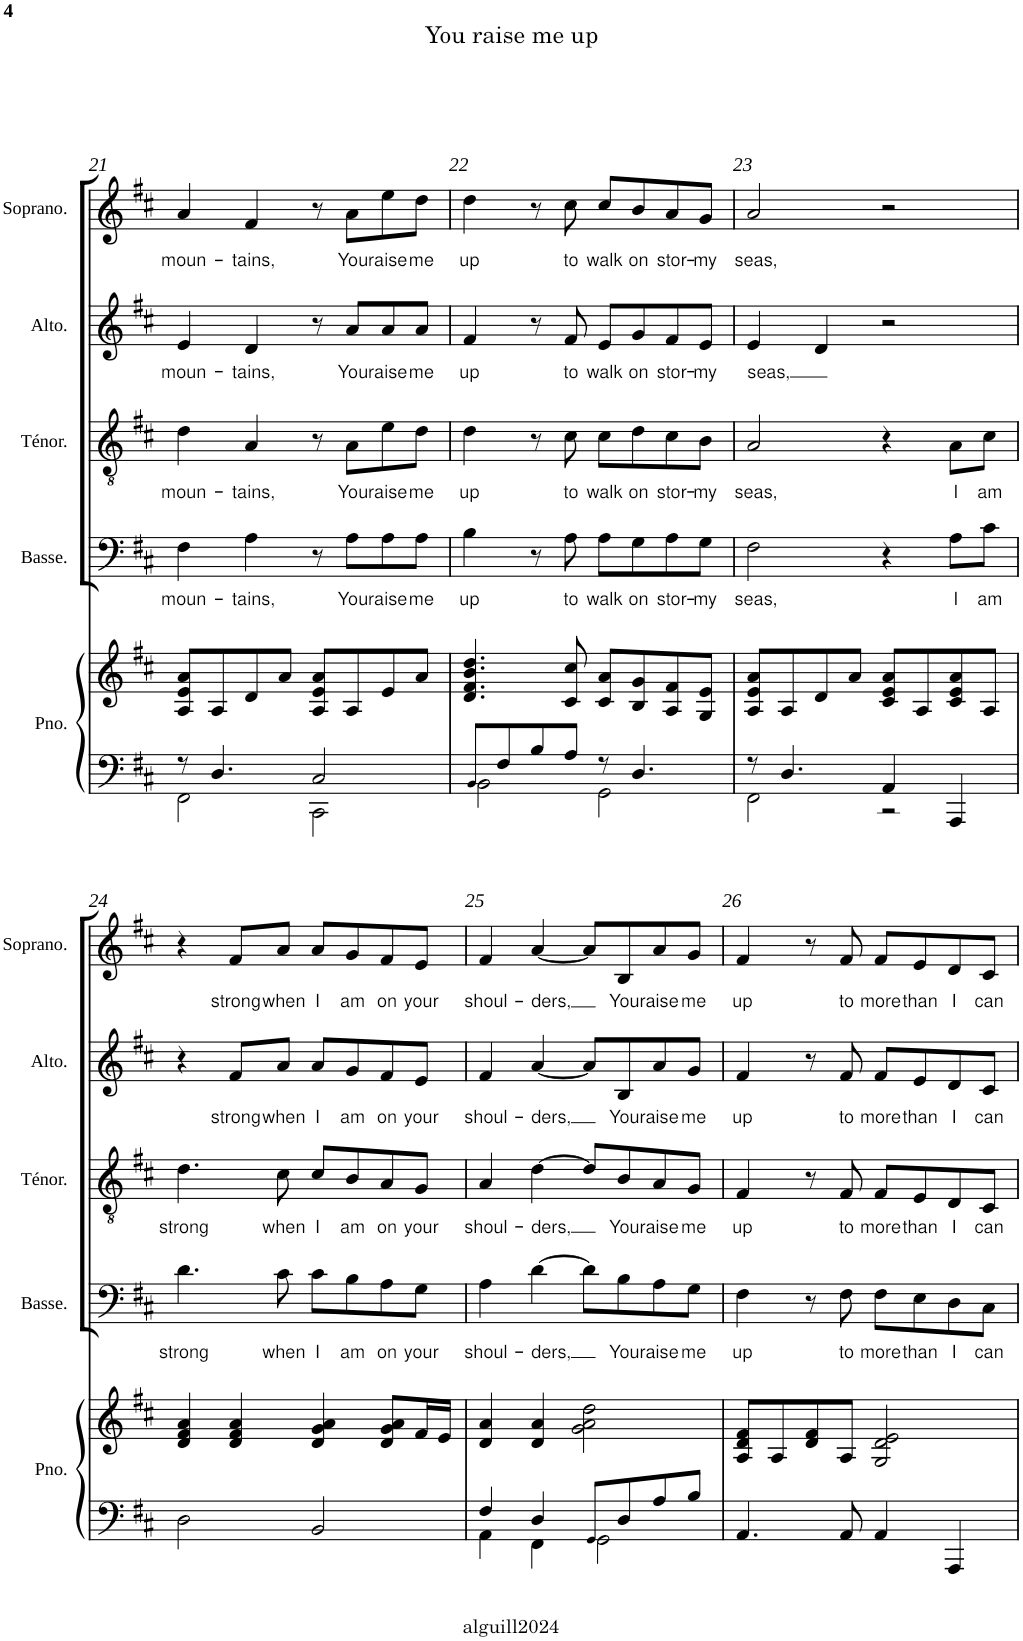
**kern	**kern	**kern	**text	**kern	**text	**kern	**text	**kern	**text
*part5	*part5	*part4	*part4	*part3	*part3	*part2	*part2	*part1	*part1
*staff6	*staff5	*staff4	*staff4	*staff3	*staff3	*staff2	*staff2	*staff1	*staff1
*I"Piano	*	*I"Basse	*	*I"Ténor	*	*I"Alto	*	*I"Soprano	*
*I'Pno.	*	*I'Basse.	*	*I'Ténor.	*	*I'Alto.	*	*I'Soprano.	*
!!LO:PB:g=z
*clefF4	*clefG2	*clefF4	*	*clefGv2	*	*clefG2	*	*clefG2	*
*k[f#c#]	*k[f#c#]	*k[f#c#]	*	*k[f#c#]	*	*k[f#c#]	*	*k[f#c#]	*
*D:	*D:	*D:	*	*D:	*	*D:	*	*D:	*
*M4/4	*M4/4	*M4/4	*	*M4/4	*	*M4/4	*	*M4/4	*
=21	=21	=21	=21	=21	=21	=21	=21	=21	=21
*^	*	*	*	*	*	*	*	*	*
!	!	!	!	!LO:LY:b	!	!LO:LY:b	!	!LO:LY:b	!	!LO:LY:b
8r	2FF#\	8A/ 8e/ 8a/L	4F#\	moun-	4d\	moun-	4e/	moun-	4a/	moun-
4.D/	.	8A/	.	.	.	.	.	.	.	.
!	!	!	!	!LO:LY:b	!	!LO:LY:b	!	!LO:LY:b	!	!LO:LY:b
.	.	8d/	4A\	-tains,	4A/	-tains,	4d/	-tains,	4f#/	-tains,
.	.	8a/J	.	.	.	.	.	.	.	.
2C#/	2CC#\	8A/ 8e/ 8a/L	8r	.	8r	.	8r	.	8r	.
!	!	!	!	!LO:LY:b	!	!LO:LY:b	!	!LO:LY:b	!	!LO:LY:b
.	.	8A/	8A\L	You	8A\L	You	8a/L	You	8a\L	You
!	!	!	!	!LO:LY:b	!	!LO:LY:b	!	!LO:LY:b	!	!LO:LY:b
.	.	8e/	8A\	raise	8e\	raise	8a/	raise	8ee\	raise
!	!	!	!	!LO:LY:b	!	!LO:LY:b	!	!LO:LY:b	!	!LO:LY:b
.	.	8a/J	8A\J	me	8d\J	me	8a/J	me	8dd\J	me
=22	=22	=22	=22	=22	=22	=22	=22	=22	=22	=22
!	!	!	!	!LO:LY:b	!	!LO:LY:b	!	!LO:LY:b	!	!LO:LY:b
8BB/L	2BB\	4.d/ 4.f#/ 4.b/ 4.dd/	4B\	up	4d\	up	4f#/	up	4dd\	up
8F#/	.	.	.	.	.	.	.	.	.	.
8B/	.	.	8r	.	8r	.	8r	.	8r	.
!	!	!	!	!LO:LY:b	!	!LO:LY:b	!	!LO:LY:b	!	!LO:LY:b
8A/J	.	8c#/ 8cc#/	8A\	to	8c#\	to	8f#/	to	8cc#\	to
!	!	!	!	!LO:LY:b	!	!LO:LY:b	!	!LO:LY:b	!	!LO:LY:b
8r	2GG\	8c#/ 8a/L	8A\L	walk	8c#\L	walk	8e/L	walk	8cc#/L	walk
!	!	!	!	!LO:LY:b	!	!LO:LY:b	!	!LO:LY:b	!	!LO:LY:b
4.D/	.	8B/ 8g/	8G\	on	8d\	on	8g/	on	8b/	on
!	!	!	!	!LO:LY:b	!	!LO:LY:b	!	!LO:LY:b	!	!LO:LY:b
.	.	8A/ 8f#/	8A\	stor-	8c#\	stor-	8f#/	stor-	8a/	stor-
!	!	!	!	!LO:LY:b	!	!LO:LY:b	!	!LO:LY:b	!	!LO:LY:b
.	.	8G/ 8e/J	8G\J	-my	8B\J	-my	8e/J	-my	8g/J	-my
=23	=23	=23	=23	=23	=23	=23	=23	=23	=23	=23
!	!	!	!	!LO:LY:b	!	!LO:LY:b	!	!LO:LY:b	!	!LO:LY:b
8r	2FF#\	8A/ 8e/ 8a/L	2F#\	seas,	2A/	seas,	4e/	seas,	2a/	seas,
4.D/	.	8A/	.	.	.	.	.	.	.	.
.	.	8d/	.	.	.	.	4d/	.	.	.
.	.	8a/J	.	.	.	.	.	.	.	.
4AA/	2r	8c#/ 8e/ 8a/L	4r	.	4r	.	2r	.	2r	.
.	.	8A/	.	.	.	.	.	.	.	.
!	!	!	!	!LO:LY:b	!	!LO:LY:b	!	!	!	!
4AAA/	.	8c#/ 8e/ 8a/	8A\L	I	8A\L	I	.	.	.	.
!	!	!	!	!LO:LY:b	!	!LO:LY:b	!	!	!	!
.	.	8A/J	8c#\J	am	8c#\J	am	.	.	.	.
*v	*v	*	*	*	*	*	*	*	*	*
!!LO:LB:g=z
=24	=24	=24	=24	=24	=24	=24	=24	=24	=24
!	!	!	!LO:LY:b	!	!LO:LY:b	!	!	!	!
2D\	4d/ 4f#/ 4a/	4.d\	strong	4.d\	strong	4r	.	4r	.
!	!	!	!	!	!	!	!LO:LY:b	!	!LO:LY:b
.	4d/ 4f#/ 4a/	.	.	.	.	8f#/L	strong	8f#/L	strong
!	!	!	!LO:LY:b	!	!LO:LY:b	!	!LO:LY:b	!	!LO:LY:b
.	.	8c#\	when	8c#\	when	8a/J	when	8a/J	when
!	!	!	!LO:LY:b	!	!LO:LY:b	!	!LO:LY:b	!	!LO:LY:b
2BB/	4d/ 4g/ 4a/	8c#\L	I	8c#/L	I	8a/L	I	8a/L	I
!	!	!	!LO:LY:b	!	!LO:LY:b	!	!LO:LY:b	!	!LO:LY:b
.	.	8B\	am	8B/	am	8g/	am	8g/	am
!	!	!	!LO:LY:b	!	!LO:LY:b	!	!LO:LY:b	!	!LO:LY:b
.	8d/ 8g/ 8a/L	8A\	on	8A/	on	8f#/	on	8f#/	on
!	!	!	!LO:LY:b	!	!LO:LY:b	!	!LO:LY:b	!	!LO:LY:b
.	16f#/L	8G\J	your	8G/J	your	8e/J	your	8e/J	your
.	16e/JJ	.	.	.	.	.	.	.	.
=25	=25	=25	=25	=25	=25	=25	=25	=25	=25
*^	*	*	*	*	*	*	*	*	*
!	!	!	!	!LO:LY:b	!	!LO:LY:b	!	!LO:LY:b	!	!LO:LY:b
4F#/	4AA\	4d/ 4a/	4A\	shoul-	4A/	shoul-	4f#/	shoul-	4f#/	shoul-
!	!	!	!	!LO:LY:b	!	!LO:LY:b	!	!LO:LY:b	!	!LO:LY:b
4D/	4FF#\	4d/ 4a/	[4d\	-ders,	[4d\	-ders,	[4a/	-ders,	[4a/	-ders,
8GG/L	2GG\	2g\ 2a\ 2dd\	8d\L]	.	8d/L]	.	8a/L]	.	8a/L]	.
!	!	!	!	!LO:LY:b	!	!LO:LY:b	!	!LO:LY:b	!	!LO:LY:b
8D/	.	.	8B\	You	8B/	You	8B/	You	8B/	You
!	!	!	!	!LO:LY:b	!	!LO:LY:b	!	!LO:LY:b	!	!LO:LY:b
8A/	.	.	8A\	raise	8A/	raise	8a/	raise	8a/	raise
!	!	!	!	!LO:LY:b	!	!LO:LY:b	!	!LO:LY:b	!	!LO:LY:b
8B/J	.	.	8G\J	me	8G/J	me	8g/J	me	8g/J	me
=26	=26	=26	=26	=26	=26	=26	=26	=26	=26	=26
!	!	!	!	!LO:LY:b	!	!LO:LY:b	!	!LO:LY:b	!	!LO:LY:b
1ryy	4.AA/	8A/ 8d/ 8f#/L	4F#\	up	4F#/	up	4f#/	up	4f#/	up
.	.	8A/	.	.	.	.	.	.	.	.
.	.	8d/ 8f#/	8r	.	8r	.	8r	.	8r	.
!	!	!	!	!LO:LY:b	!	!LO:LY:b	!	!LO:LY:b	!	!LO:LY:b
.	8AA/	8A/J	8F#\	to	8F#/	to	8f#/	to	8f#/	to
!	!	!	!	!LO:LY:b	!	!LO:LY:b	!	!LO:LY:b	!	!LO:LY:b
.	4AA/	2G/ 2d/ 2e/	8F#\L	more	8F#/L	more	8f#/L	more	8f#/L	more
!	!	!	!	!LO:LY:b	!	!LO:LY:b	!	!LO:LY:b	!	!LO:LY:b
.	.	.	8E\	than	8E/	than	8e/	than	8e/	than
!	!	!	!	!LO:LY:b	!	!LO:LY:b	!	!LO:LY:b	!	!LO:LY:b
.	4AAA/	.	8D\	I	8D/	I	8d/	I	8d/	I
!	!	!	!	!LO:LY:b	!	!LO:LY:b	!	!LO:LY:b	!	!LO:LY:b
.	.	.	8C#\J	can	8C#/J	can	8c#/J	can	8c#/J	can
*v	*v	*	*	*	*	*	*	*	*	*
=	=	=	=	=	=	=	=	=	=
*-	*-	*-	*-	*-	*-	*-	*-	*-	*-
